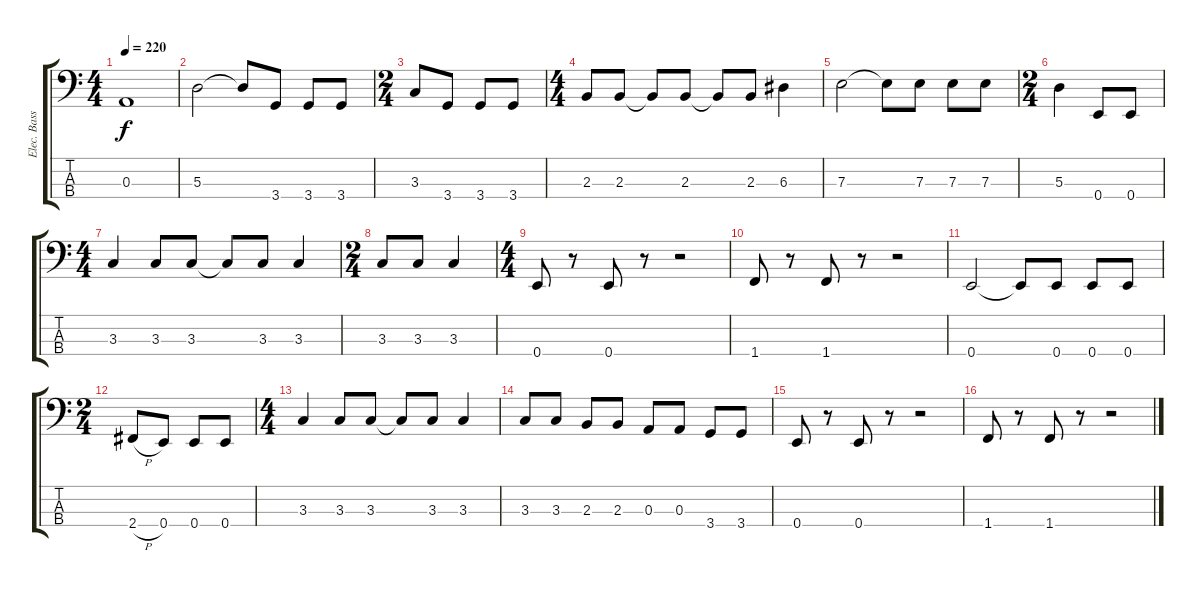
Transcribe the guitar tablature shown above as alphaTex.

\track ("Elec. Bass" "Elec. Bass") {instrument electricbasspick}
\staff {score tabs}
\tuning (G2 D2 A1 E1) {hide}
\ts (4 4)
\tempo 220
\clef f4
\ks c
0.3{t}.1{dy f} |
5.3.2 5.3{t}.8 3.4.8 3.4.8 3.4.8 |
\ts (2 4)
3.3.8 3.4.8 3.4.8 3.4.8 |
\ts (4 4)
2.3.8 2.3.8 2.3{t}.8 2.3.8 2.3{t}.8 2.3.8 6.3.4 |
7.3.2 7.3{t}.8 7.3.8 7.3.8 7.3.8 |
\ts (2 4)
5.3.4 0.4.8 0.4.8 |
\ts (4 4)
3.3.4 3.3.8 3.3.8 3.3{t}.8 3.3.8 3.3.4 |
\ts (2 4)
3.3.8 3.3.8 3.3.4 |
\ts (4 4)
0.4.8 r.8 0.4.8 r.8 r.2 |
1.4.8 r.8 1.4.8 r.8 r.2 |
0.4.2 0.4{t}.8 0.4.8 0.4.8 0.4.8 |
\ts (2 4)
2.4{h}.8 0.4.8 0.4.8 0.4.8 |
\ts (4 4)
3.3.4 3.3.8 3.3.8 3.3{t}.8 3.3.8 3.3.4 |
3.3.8 3.3.8 2.3.8 2.3.8 0.3.8 0.3.8 3.4.8 3.4.8 |
0.4.8 r.8 0.4.8 r.8 r.2 |
1.4.8 r.8 1.4.8 r.8 r.2
